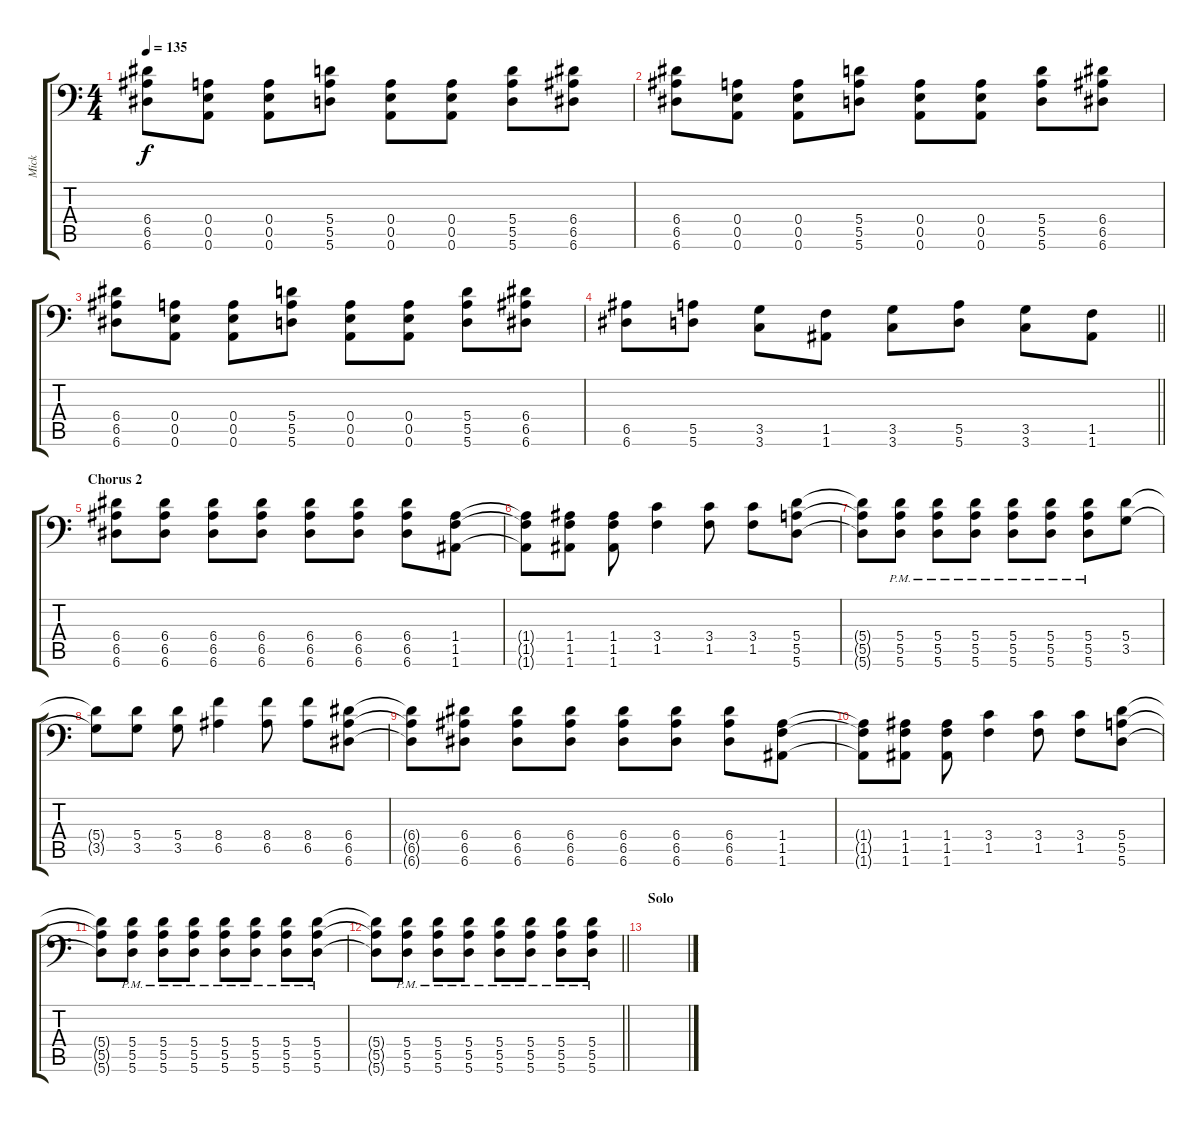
\track ("Mick" "Mick") {instrument overdrivenguitar}
\staff {score tabs}
\tuning (B3 Gb3 D3 A2 E2 A1) {hide}
\ts (4 4)
\tempo 135
\clef f4
\ks c
(6.4 6.5 6.6).8{dy f} (0.4 0.5 0.6).8 (0.4 0.5 0.6).8 (5.4 5.5 5.6).8 (0.4 0.5 0.6).8 (0.4 0.5 0.6).8 (5.4 5.5 5.6).8 (6.4 6.5 6.6).8 |
(6.4 6.5 6.6).8 (0.4 0.5 0.6).8 (0.4 0.5 0.6).8 (5.4 5.5 5.6).8 (0.4 0.5 0.6).8 (0.4 0.5 0.6).8 (5.4 5.5 5.6).8 (6.4 6.5 6.6).8 |
(6.4 6.5 6.6).8 (0.4 0.5 0.6).8 (0.4 0.5 0.6).8 (5.4 5.5 5.6).8 (0.4 0.5 0.6).8 (0.4 0.5 0.6).8 (5.4 5.5 5.6).8 (6.4 6.5 6.6).8 |
\barLineRight lightlight
(6.5 6.6).8 (5.5 5.6).8 (3.5 3.6).8 (1.5 1.6).8 (3.5 3.6).8 (5.5 5.6).8 (3.5 3.6).8 (1.5 1.6).8 |
\section ("" "Chorus 2")
(6.4 6.5 6.6).8 (6.4 6.5 6.6).8 (6.4 6.5 6.6).8 (6.4 6.5 6.6).8 (6.4 6.5 6.6).8 (6.4 6.5 6.6).8 (6.4 6.5 6.6).8 (1.4 1.5 1.6).8 |
(1.4{t} 1.5{t} 1.6{t}).8 (1.4 1.5 1.6).8 (1.4 1.5 1.6).8 (3.4 1.5).4 (3.4 1.5).8 (3.4 1.5).8 (5.4 5.5 5.6).8 |
(5.4{t} 5.5{t} 5.6{t}).8 (5.4 5.5{pm} 5.6).8 (5.4 5.5{pm} 5.6).8 (5.4 5.5{pm} 5.6).8 (5.4 5.5{pm} 5.6).8 (5.4 5.5{pm} 5.6).8 (5.4 5.5{pm} 5.6).8 (5.4 3.5).8 |
(5.4{t} 3.5{t}).8 (5.4 3.5).8 (5.4 3.5).8 (8.4 6.5).4 (8.4 6.5).8 (8.4 6.5).8 (6.4 6.5 6.6).8 |
(6.4{t} 6.5{t} 6.6{t}).8 (6.4 6.5 6.6).8 (6.4 6.5 6.6).8 (6.4 6.5 6.6).8 (6.4 6.5 6.6).8 (6.4 6.5 6.6).8 (6.4 6.5 6.6).8 (1.4 1.5 1.6).8 |
(1.4{t} 1.5{t} 1.6{t}).8 (1.4 1.5 1.6).8 (1.4 1.5 1.6).8 (3.4 1.5).4 (3.4 1.5).8 (3.4 1.5).8 (5.4 5.5 5.6).8 |
(5.4{t} 5.5{t} 5.6{t}).8 (5.4 5.5{pm} 5.6).8 (5.4 5.5{pm} 5.6).8 (5.4 5.5{pm} 5.6).8 (5.4 5.5{pm} 5.6).8 (5.4 5.5{pm} 5.6).8 (5.4 5.5{pm} 5.6).8 (5.4{pm} 5.5 5.6).8 |
\barLineRight lightlight
(5.4{t} 5.5{t} 5.6{t}).8 (5.4 5.5{pm} 5.6).8 (5.4 5.5{pm} 5.6).8 (5.4 5.5{pm} 5.6).8 (5.4 5.5{pm} 5.6).8 (5.4 5.5{pm} 5.6).8 (5.4 5.5{pm} 5.6).8 (5.4{pm} 5.5 5.6).8 |
\section ("" "Solo")
